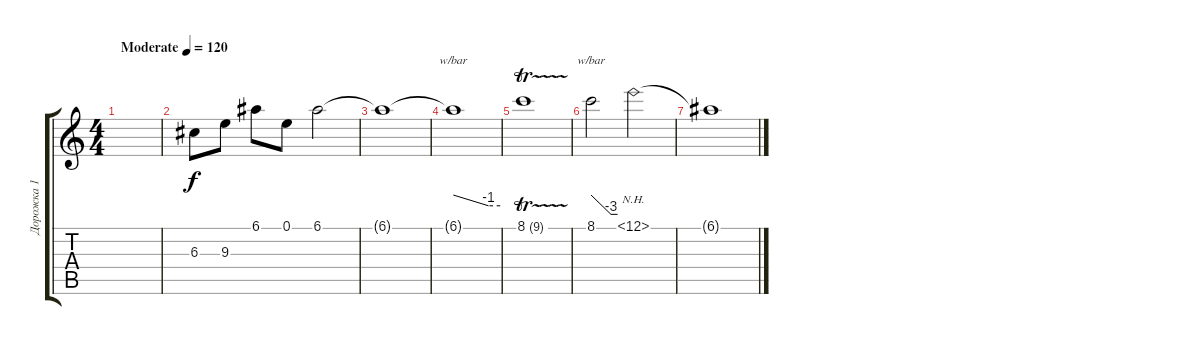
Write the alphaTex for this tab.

\track ("Дорожка 1" "Дорожка 1") {instrument distortionguitar}
\staff {score tabs}
\tuning (E4 B3 G3 D3 A2 E2) {hide}
\ts (4 4)
\tempo (120 "Moderate")
\clef g2
\ks c
|
6.3.8 9.3.8 6.1.8 0.1.8 6.1.2 |
6.1{t}.1 |
6.1{t}.1{tbe (custom default 0 0 45 -4 60 -4)} |
8.1{tr (9 16)}.1 |
8.1.2{tbe (custom default 0 0 45 -12 60 -12)} 6.1{nh}.2{volume 0} |
6.1{t}.1
